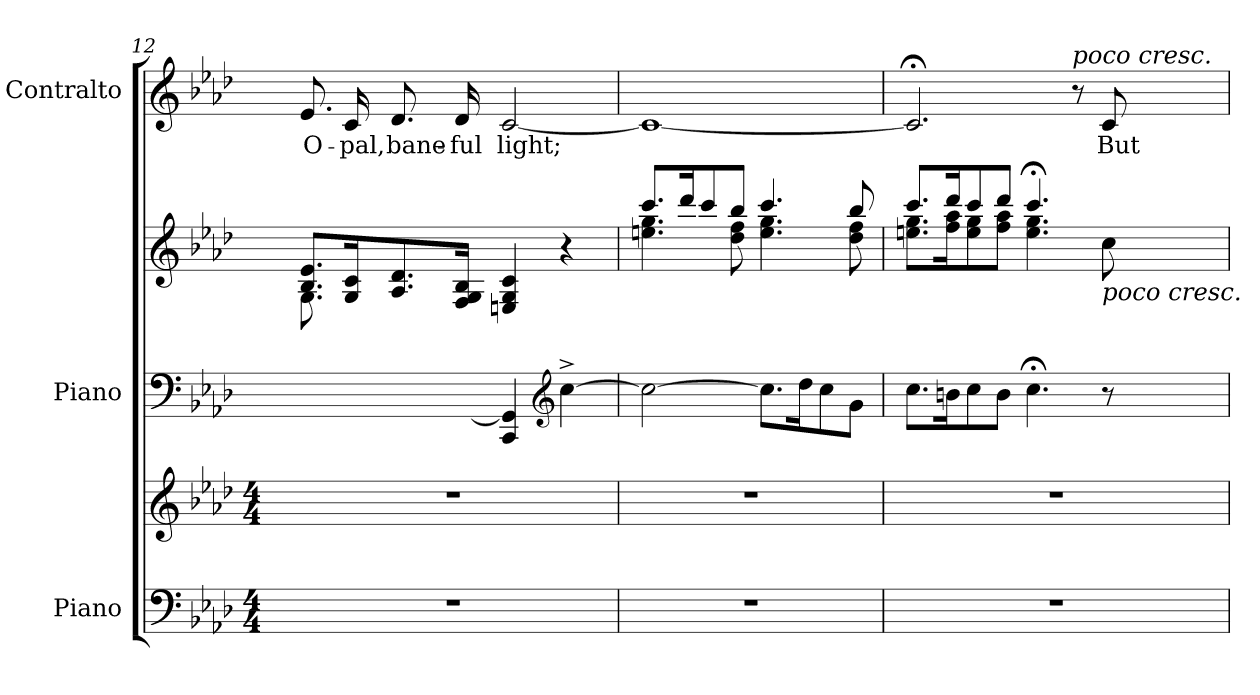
**kern	**kern	**kern	**kern	**kern	**text
*part3	*part3	*part2	*part2	*part1	*part1
*staff5	*staff4	*staff3	*staff2	*staff1	*staff1
*I"Piano	*	*I"Piano	*	*I"Contralto	*
*I'Pno.	*	*I'Pno	*	*	*
*clefF4	*clefG2	*clefF4	*clefG2	*clefG2	*
*k[b-e-a-d-]	*k[b-e-a-d-]	*k[b-e-a-d-]	*k[b-e-a-d-]	*k[b-e-a-d-]	*
*M4/4	*M4/4	*	*	*	*
=12	=12	=12	=12	=12	=12
*	*	*	*^	*	*
!	!	!	!	!	!LO:TX:a:color=#FFFFFF:t=.	!
!	!	!	!LO:TX:a:color=#FFFFFF:t=.	!	!	!
!	!	!LO:TX:a:color=#FFFFFF:t=.	!	!	!	!
1r	1r	8.ryy	8.B-/ 8.e-/L	8.G\L	8.e-/	O-
.	.	16E-/K	16G/ 16c/K	2ryy	16c/	-pal,
.	.	8.F/	8.A-/ 8.d-/	.	8.d-/	bane-
.	.	[>16GG/Jk	16F/ 16G/ 16B-/Jk	.	16d-/	-ful
.	.	4CC/ 4GG/]	4En/ 4G/ 4c/	.	[2c/	light;
.	.	.	.	4ryy	.	.
*	*	*clefG2	*	*	*	*
.	.	[4cc^\	4r	.	.	.
.	.	.	.	16ryy	.	.
=13	=13	=13	=13	=13	=13	=13
1r	1r	2cc\_	8.ccc/L	4.een\ 4.gg\	1c_	.
.	.	.	16ddd-/K	.	.	.
.	.	.	8ccc/	.	.	.
.	.	.	8bb-/J	8dd-\ 8ff\	.	.
.	.	8.cc\L]	4.ccc/	4.ee\ 4.gg\	.	.
.	.	16dd-\K	.	.	.	.
.	.	8cc\	.	.	.	.
.	.	8g\J	8bb-/	8dd-\ 8ff\	.	.
=14	=14	=14	=14	=14	=14	=14
!	!	!	!	!	!LO:TX:a:color=#FFFFFF:t=.	!
!	!	!	!LO:TX:a:color=#FFFFFF:t=.	!	!	!
!	!	!LO:TX:a:color=#FFFFFF:t=.	!	!	!	!
1r	1r	8.cc\L	8.ccc/L	8.een\ 8.gg\L	2.c;</]	.
.	.	16bn\K	16ddd-/K	16ff\ 16aa-\K	.	.
.	.	8cc\	8ccc/	8ee\ 8gg\	.	.
.	.	8b\J	8ddd-/J	8ff\ 8aa-\J	.	.
.	.	4.cc;<\	4.ccc;</	4.ee\ 4.gg\	.	.
!	!	!	!	!	!LO:TX:a:i:t=poco cresc.	!
.	.	.	.	.	8r	.
!	!	!	!LO:TX:b:i:t=poco cresc.	!	!	!
.	.	8r	8cc\	8ryy	8c/	But
*	*	*	*v	*v	*	*
=	=	=	=	=	=
*-	*-	*-	*-	*-	*-
